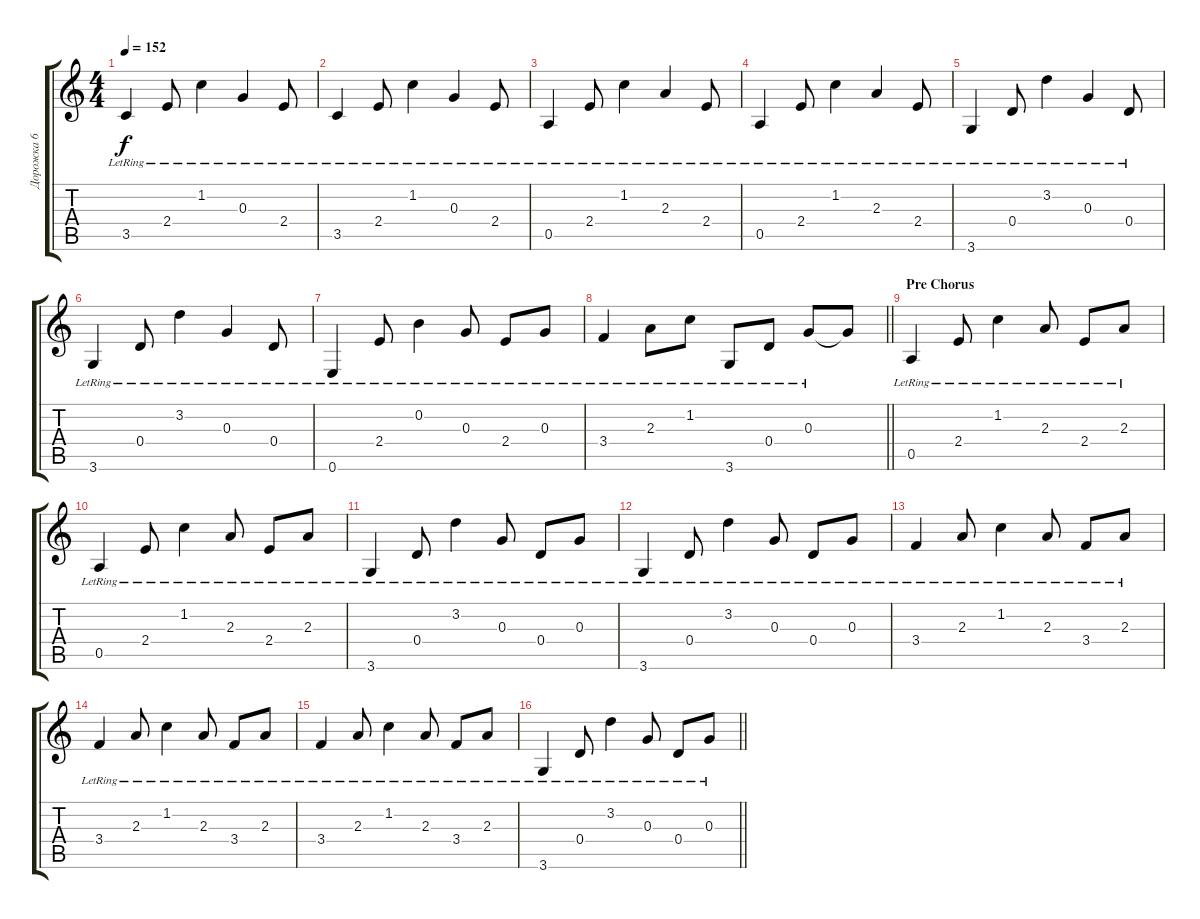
\track ("Дорожка 6" "Дорожка 6") {instrument distortionguitar}
\staff {score tabs}
\tuning (E4 B3 G3 D3 A2 E2) {hide}
\ts (4 4)
\tempo 152
\clef g2
\ks c
3.5{lr}.4{dy f} 2.4{lr}.8 1.2{lr}.4 0.3{lr}.4 2.4{lr}.8 |
3.5{lr}.4 2.4{lr}.8 1.2{lr}.4 0.3{lr}.4 2.4{lr}.8 |
0.5{lr}.4 2.4{lr}.8 1.2{lr}.4 2.3{lr}.4 2.4{lr}.8 |
0.5{lr}.4 2.4{lr}.8 1.2{lr}.4 2.3{lr}.4 2.4{lr}.8 |
3.6{lr}.4 0.4{lr}.8 3.2{lr}.4 0.3{lr}.4 0.4{lr}.8 |
3.6{lr}.4 0.4{lr}.8 3.2{lr}.4 0.3{lr}.4 0.4{lr}.8 |
0.6{lr}.4 2.4{lr}.8 0.2{lr}.4 0.3{lr}.8 2.4{lr}.8 0.3{lr}.8 |
\barLineRight lightlight
3.4{lr}.4 2.3{lr}.8 1.2{lr}.8 3.6{lr}.8 0.4{lr}.8 0.3{lr}.8 0.3{t}.8 |
\section ("" "Pre Chorus")
0.5{lr}.4 2.4{lr}.8 1.2{lr}.4 2.3{lr}.8 2.4{lr}.8 2.3{lr}.8 |
0.5{lr}.4 2.4{lr}.8 1.2{lr}.4 2.3{lr}.8 2.4{lr}.8 2.3{lr}.8 |
3.6{lr}.4 0.4{lr}.8 3.2{lr}.4 0.3{lr}.8 0.4{lr}.8 0.3{lr}.8 |
3.6{lr}.4 0.4{lr}.8 3.2{lr}.4 0.3{lr}.8 0.4{lr}.8 0.3{lr}.8 |
3.4{lr}.4 2.3{lr}.8 1.2{lr}.4 2.3{lr}.8 3.4{lr}.8 2.3{lr}.8 |
3.4{lr}.4 2.3{lr}.8 1.2{lr}.4 2.3{lr}.8 3.4{lr}.8 2.3{lr}.8 |
3.4{lr}.4 2.3{lr}.8 1.2{lr}.4 2.3{lr}.8 3.4{lr}.8 2.3{lr}.8 |
\barLineRight lightlight
3.6{lr}.4 0.4{lr}.8 3.2{lr}.4 0.3{lr}.8 0.4{lr}.8 0.3{lr}.8
